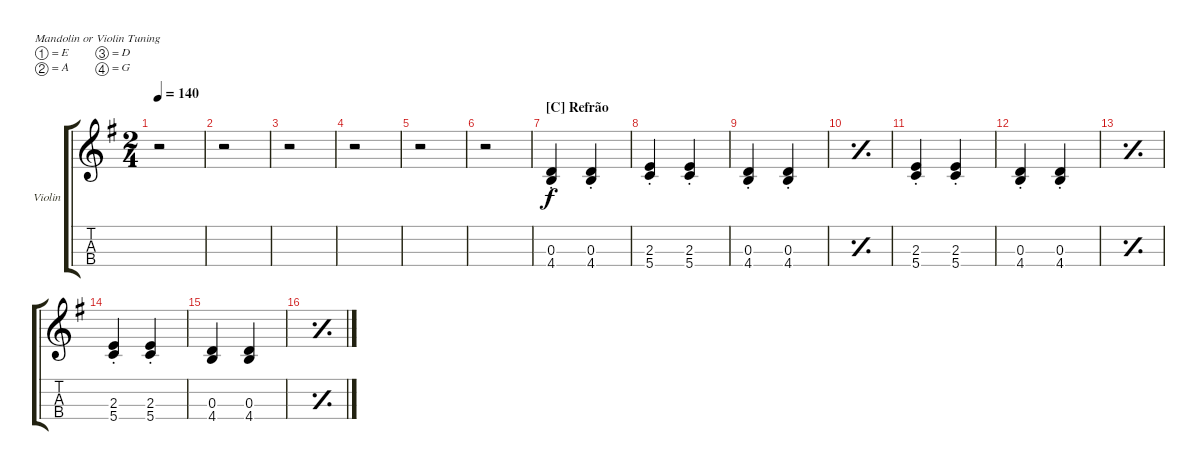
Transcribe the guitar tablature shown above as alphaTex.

\defaultSystemsLayout 4
\bracketExtendMode groupsimilarinstruments
\firstSystemTrackNameOrientation horizontal
\otherSystemsTrackNameOrientation horizontal
\track ("Violin" "Violin") {instrument violin}
\staff {score tabs}
\tuning (E5 A4 D4 G3)
\ts (2 4)
\tempo 140
\clef g2
\scale
0.333333
\ks g
r.2{dy f} |
\scale
0.333333 r.2 |
\scale
0.333333 r.2 |
\scale
0.333333 r.2 |
\scale
0.333333 r.2 |
\scale
0.333333 r.2 |
\section ("C" "Refrão")
\scale
0.333333 (4.4{st} 0.3{st}).4 (4.4{st} 0.3{st}).4 |
\scale
0.333333 (5.4{st} 2.3{st}).4 (5.4{st} 2.3{st}).4 |
\scale
0.333333 (4.4{st} 0.3{st}).4 (4.4{st} 0.3{st}).4 |
\simile simple
\scale
0.333333 |
\simile none
\scale
0.333333 (5.4{st} 2.3{st}).4 (5.4{st} 2.3{st}).4 |
\scale
0.333333 (4.4{st} 0.3{st}).4 (4.4{st} 0.3{st}).4 |
\simile simple
|
\simile none
(5.4{st} 2.3{st}).4 (5.4{st} 2.3{st}).4 |
(4.4 0.3).4 (4.4 0.3).4 |
\simile simple
